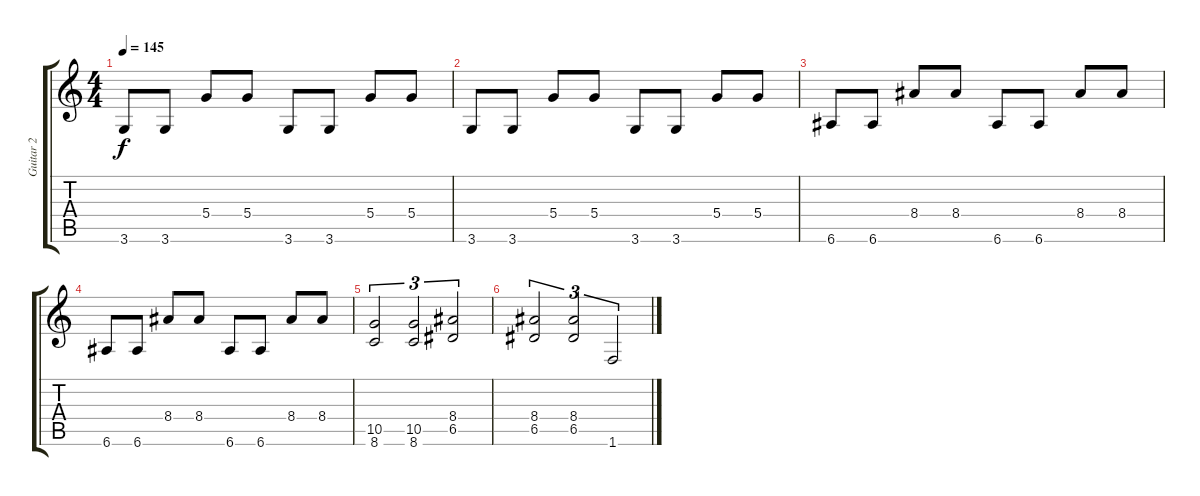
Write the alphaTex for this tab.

\track ("Guitar 2" "Guitar 2") {instrument distortionguitar}
\staff {score tabs}
\tuning (E4 B3 G3 D3 A2 E2) {hide}
\ts (4 4)
\tempo 145
\clef g2
\ks c
3.6.8{dy f} 3.6.8 5.4.8 5.4.8 3.6.8 3.6.8 5.4.8 5.4.8 |
3.6.8 3.6.8 5.4.8 5.4.8 3.6.8 3.6.8 5.4.8 5.4.8 |
6.6.8 6.6.8 8.4.8 8.4.8 6.6.8 6.6.8 8.4.8 8.4.8 |
6.6.8 6.6.8 8.4.8 8.4.8 6.6.8 6.6.8 8.4.8 8.4.8 |
(10.5 8.6).2{tu (3 2)} (10.5 8.6).2{tu (3 2)} (8.4 6.5).2{tu (3 2)} |
(8.4 6.5).2{tu (3 2)} (8.4 6.5).2{tu (3 2)} 1.6.2{tu (3 2)}
